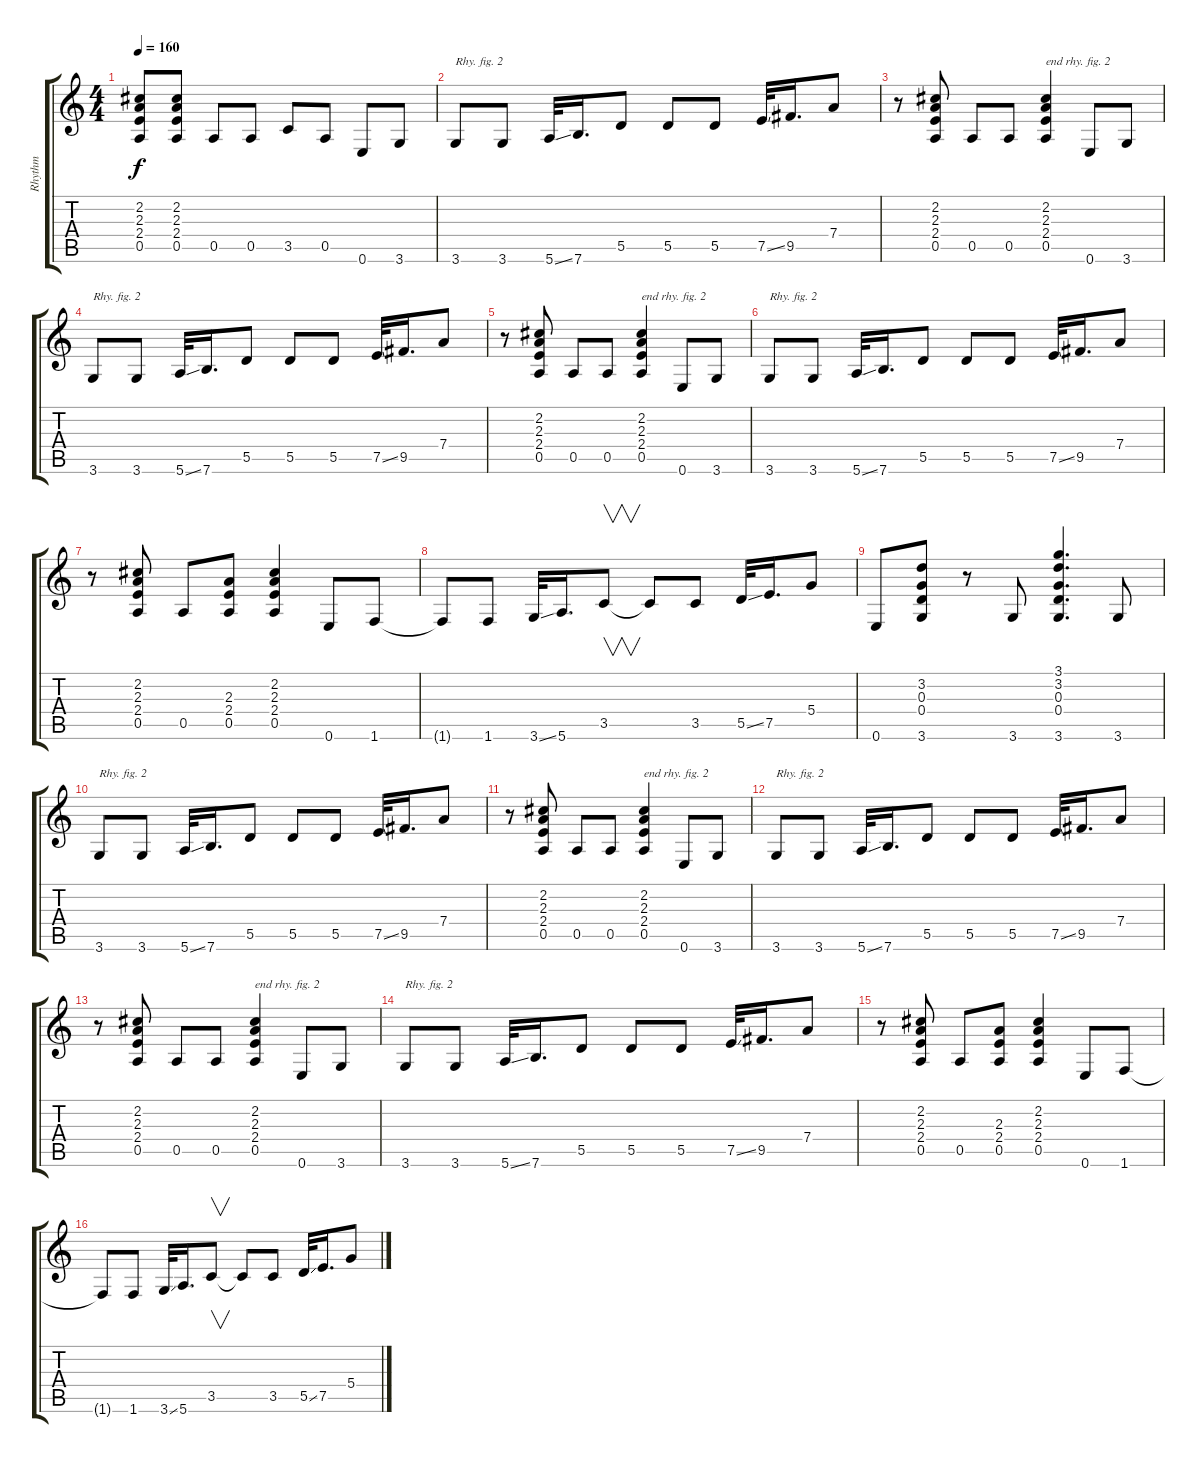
\track ("Rhythm" "Rhythm") {instrument overdrivenguitar}
\staff {score tabs}
\tuning (E4 B3 G3 D3 A2 E2) {hide}
\ts (4 4)
\tempo 160
\clef g2
\ks c
(2.2{t} 2.3{t} 2.4{t} 0.5{t}).8{dy f} (2.2 2.3 2.4 0.5).8 0.5.8 0.5.8 3.5.8 0.5.8 0.6.8 3.6.8 |
3.6.8{txt "Rhy. fig. 2"} 3.6.8 5.6{ss}.32 7.6.16{d} 5.5.8 5.5.8 5.5.8 7.5{ss}.32 9.5.16{d} 7.4.8 |
r.8 (2.2 2.3 2.4 0.5).8 0.5.8 0.5.8 (2.2 2.3 2.4 0.5).4{txt "end rhy. fig. 2"} 0.6.8 3.6.8 |
3.6.8{txt "Rhy. fig. 2"} 3.6.8 5.6{ss}.32 7.6.16{d} 5.5.8 5.5.8 5.5.8 7.5{ss}.32 9.5.16{d} 7.4.8 |
r.8 (2.2 2.3 2.4 0.5).8 0.5.8 0.5.8 (2.2 2.3 2.4 0.5).4{txt "end rhy. fig. 2"} 0.6.8 3.6.8 |
3.6.8{txt "Rhy. fig. 2"} 3.6.8 5.6{ss}.32 7.6.16{d} 5.5.8 5.5.8 5.5.8 7.5{ss}.32 9.5.16{d} 7.4.8 |
r.8 (2.2 2.3 2.4 0.5).8 0.5.8 (2.3 2.4 0.5).8 (2.2 2.3 2.4 0.5).4 0.6.8 1.6.8 |
1.6{t}.8 1.6.8 3.6{ss}.32 5.6.16{d} 3.5.8{v} 3.5{t}.8 3.5.8 5.5{ss}.32 7.5.16{d} 5.4.8 |
0.6.8 (3.2 0.3 0.4 3.6).8 r.8 3.6.8 (3.1 3.2 0.3 0.4 3.6).4{d} 3.6.8 |
3.6.8{txt "Rhy. fig. 2"} 3.6.8 5.6{ss}.32 7.6.16{d} 5.5.8 5.5.8 5.5.8 7.5{ss}.32 9.5.16{d} 7.4.8 |
r.8 (2.2 2.3 2.4 0.5).8 0.5.8 0.5.8 (2.2 2.3 2.4 0.5).4{txt "end rhy. fig. 2"} 0.6.8 3.6.8 |
3.6.8{txt "Rhy. fig. 2"} 3.6.8 5.6{ss}.32 7.6.16{d} 5.5.8 5.5.8 5.5.8 7.5{ss}.32 9.5.16{d} 7.4.8 |
r.8 (2.2 2.3 2.4 0.5).8 0.5.8 0.5.8 (2.2 2.3 2.4 0.5).4{txt "end rhy. fig. 2"} 0.6.8 3.6.8 |
3.6.8{txt "Rhy. fig. 2"} 3.6.8 5.6{ss}.32 7.6.16{d} 5.5.8 5.5.8 5.5.8 7.5{ss}.32 9.5.16{d} 7.4.8 |
r.8 (2.2 2.3 2.4 0.5).8 0.5.8 (2.3 2.4 0.5).8 (2.2 2.3 2.4 0.5).4 0.6.8 1.6.8 |
1.6{t}.8 1.6.8 3.6{ss}.32 5.6.16{d} 3.5.8{v} 3.5{t}.8 3.5.8 5.5{ss}.32 7.5.16{d} 5.4.8
